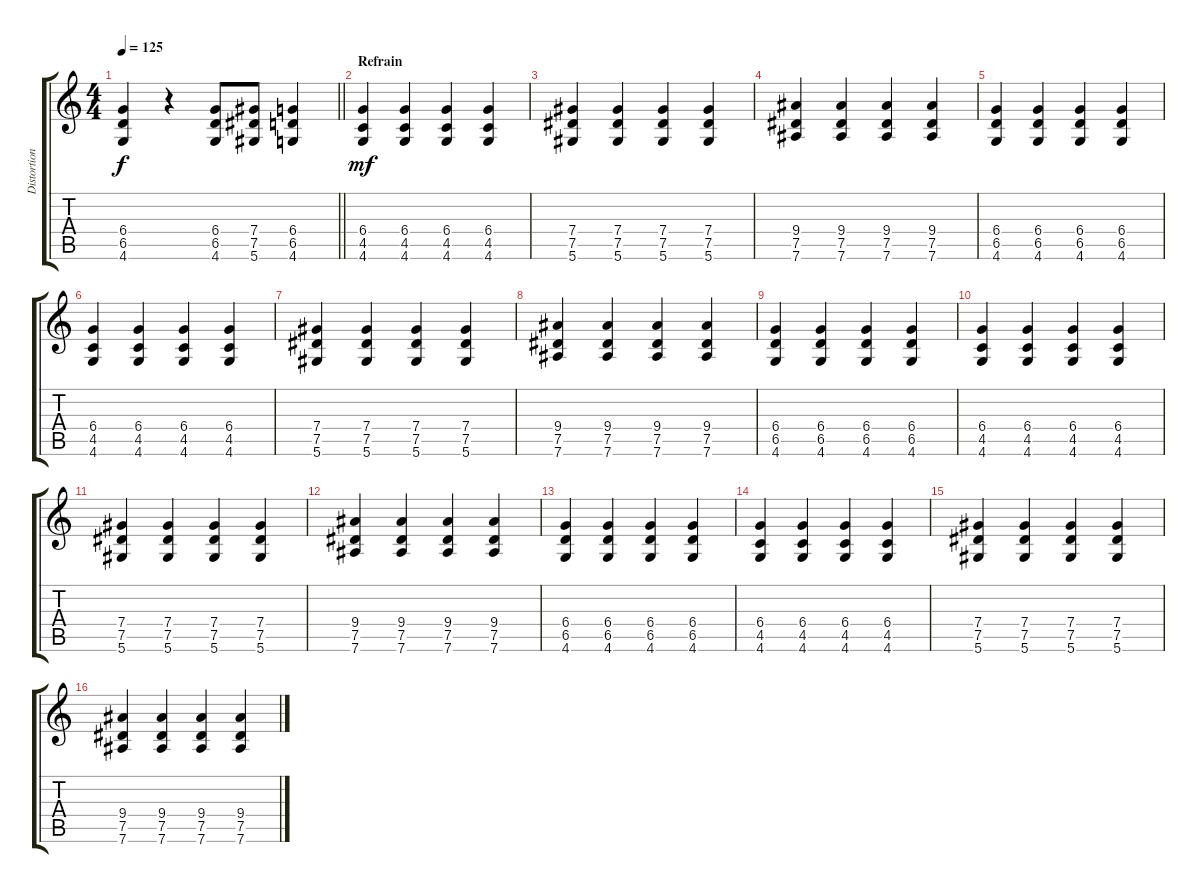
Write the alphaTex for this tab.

\track ("Distortion" "Distortion") {instrument distortionguitar}
\staff {score tabs}
\tuning (Eb4 Bb3 Gb3 Db3 Ab2 Eb2) {hide}
\ts (4 4)
\tempo 125
\clef g2
\barLineRight lightlight
\ks c
(6.4 6.5 4.6).4{dy f} r.4 (6.4 6.5 4.6).8 (7.4 7.5 5.6).8 (6.4 6.5 4.6).4 |
\section ("" "Refrain")
(6.4 4.5 4.6).4{dy mf} (6.4 4.5 4.6).4 (6.4 4.5 4.6).4 (6.4 4.5 4.6).4 |
(7.4 7.5 5.6).4 (7.4 7.5 5.6).4 (7.4 7.5 5.6).4 (7.4 7.5 5.6).4 |
(9.4 7.5 7.6).4 (9.4 7.5 7.6).4 (9.4 7.5 7.6).4 (9.4 7.5 7.6).4 |
(6.4 6.5 4.6).4 (6.4 6.5 4.6).4 (6.4 6.5 4.6).4 (6.4 6.5 4.6).4 |
(6.4 4.5 4.6).4 (6.4 4.5 4.6).4 (6.4 4.5 4.6).4 (6.4 4.5 4.6).4 |
(7.4 7.5 5.6).4 (7.4 7.5 5.6).4 (7.4 7.5 5.6).4 (7.4 7.5 5.6).4 |
(9.4 7.5 7.6).4 (9.4 7.5 7.6).4 (9.4 7.5 7.6).4 (9.4 7.5 7.6).4 |
(6.4 6.5 4.6).4 (6.4 6.5 4.6).4 (6.4 6.5 4.6).4 (6.4 6.5 4.6).4 |
(6.4 4.5 4.6).4 (6.4 4.5 4.6).4 (6.4 4.5 4.6).4 (6.4 4.5 4.6).4 |
(7.4 7.5 5.6).4 (7.4 7.5 5.6).4 (7.4 7.5 5.6).4 (7.4 7.5 5.6).4 |
(9.4 7.5 7.6).4 (9.4 7.5 7.6).4 (9.4 7.5 7.6).4 (9.4 7.5 7.6).4 |
(6.4 6.5 4.6).4 (6.4 6.5 4.6).4 (6.4 6.5 4.6).4 (6.4 6.5 4.6).4 |
(6.4 4.5 4.6).4 (6.4 4.5 4.6).4 (6.4 4.5 4.6).4 (6.4 4.5 4.6).4 |
(7.4 7.5 5.6).4 (7.4 7.5 5.6).4 (7.4 7.5 5.6).4 (7.4 7.5 5.6).4 |
(9.4 7.5 7.6).4 (9.4 7.5 7.6).4 (9.4 7.5 7.6).4 (9.4 7.5 7.6).4
